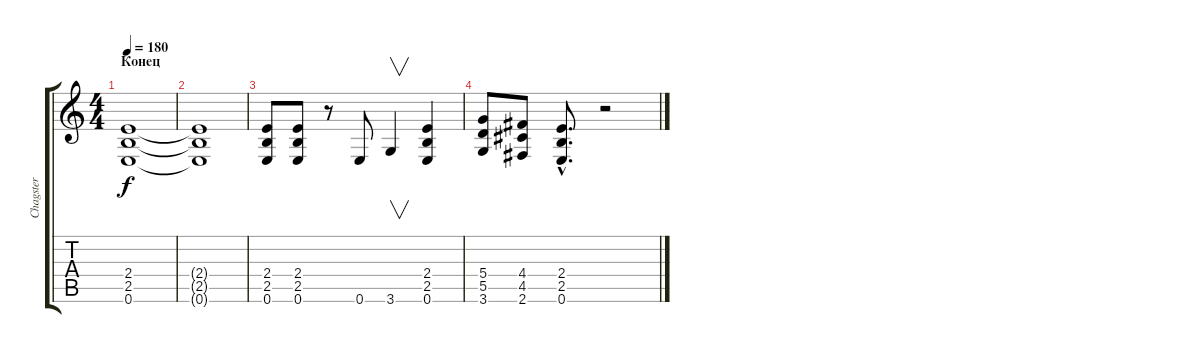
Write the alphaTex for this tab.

\track ("Chagster" "Chagster") {instrument distortionguitar}
\staff {score tabs}
\tuning (E4 B3 G3 D3 A2 E2) {hide}
\ts (4 4)
\section ("" "Конец")
\tempo 180
\clef g2
\ks c
(2.4 2.5 0.6).1{dy f} |
(2.4{t} 2.5{t} 0.6{t}).1 |
(2.4 2.5 0.6).8 (2.4 2.5 0.6).8 r.8 0.6.8 3.6.4{v} (2.4 2.5 0.6).4 |
(5.4 5.5 3.6).8 (4.4 4.5 2.6).8 (2.4{hac} 2.5{hac} 0.6{hac}).8{d} r.2
